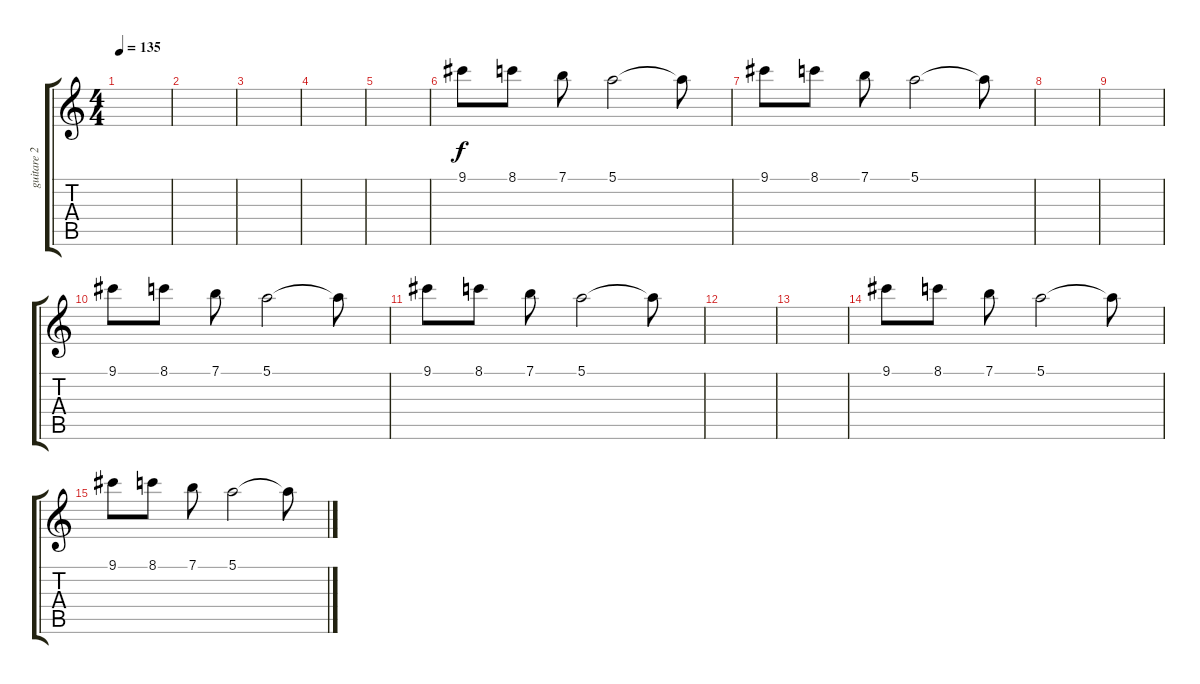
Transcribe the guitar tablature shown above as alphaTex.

\track ("guitare 2" "guitare 2") {instrument distortionguitar}
\staff {score tabs}
\tuning (E4 B3 G3 D3 A2 E2) {hide}
\ts (4 4)
\tempo 135
\clef g2
\ks c
|
|
|
|
|
9.1.8 8.1.8 7.1.8 5.1.2 5.1{t}.8 |
9.1.8 8.1.8 7.1.8 5.1.2 5.1{t}.8 |
|
|
9.1.8 8.1.8 7.1.8 5.1.2 5.1{t}.8 |
9.1.8 8.1.8 7.1.8 5.1.2 5.1{t}.8 |
|
|
9.1.8 8.1.8 7.1.8 5.1.2 5.1{t}.8 |
9.1.8 8.1.8 7.1.8 5.1.2 5.1{t}.8
